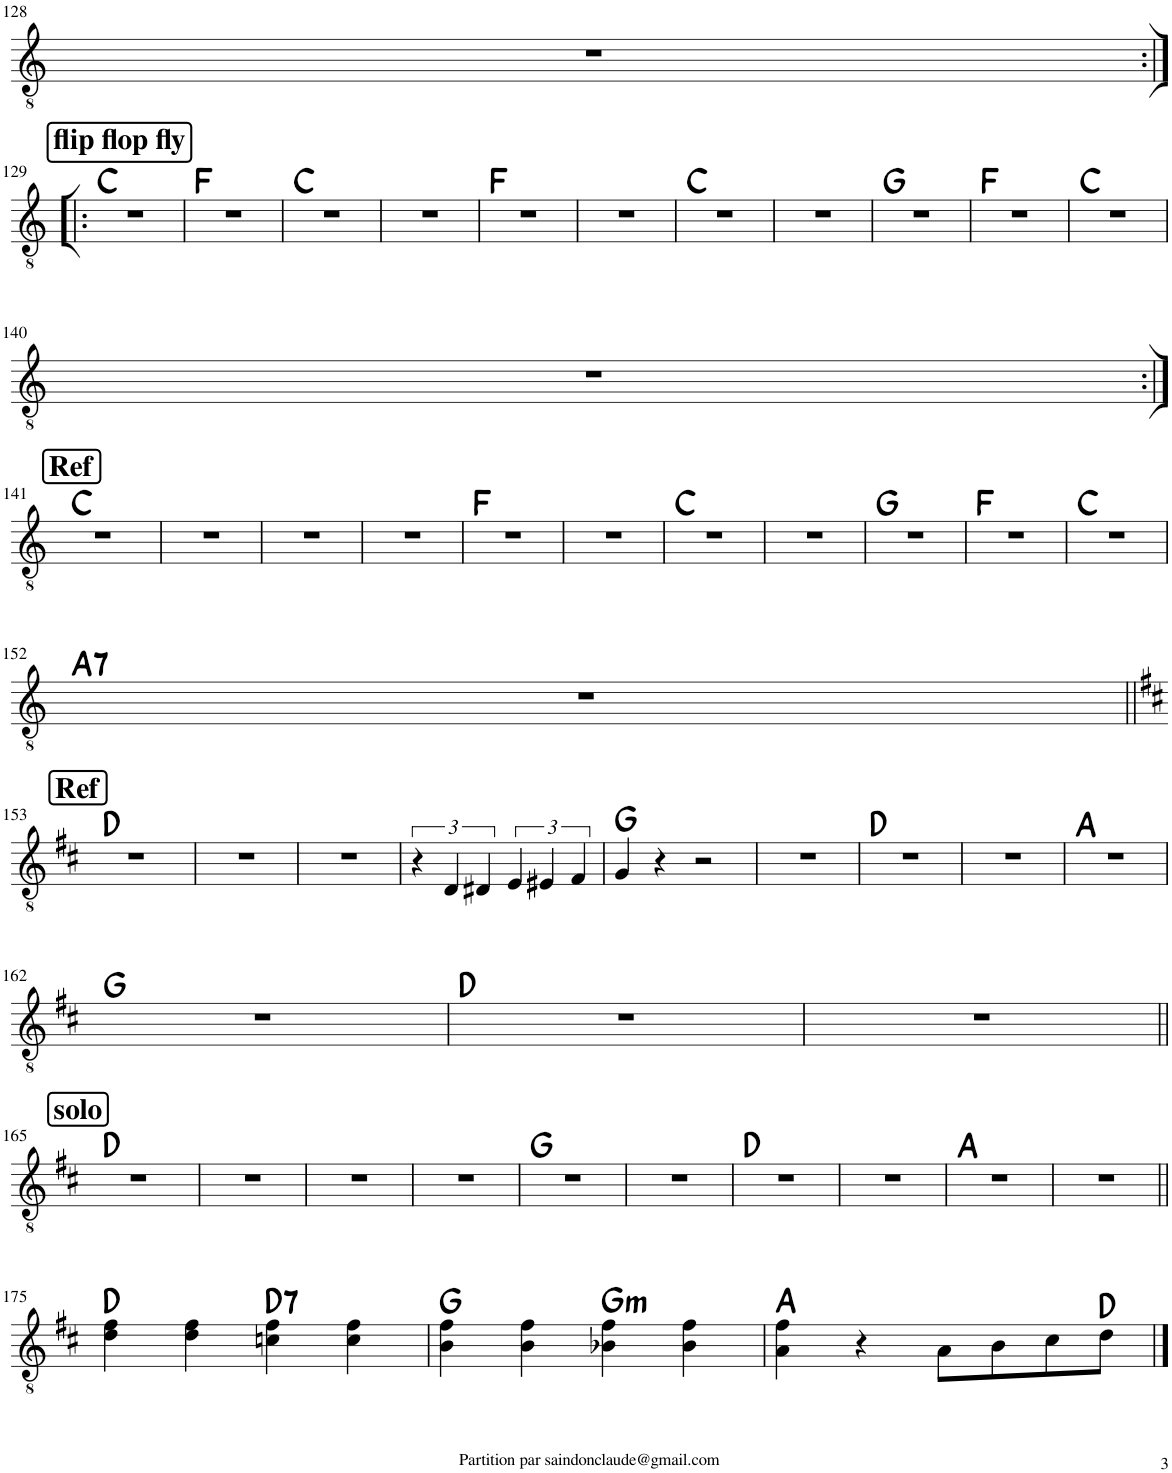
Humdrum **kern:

**kern	**harte
*part1	*part1
*staff1	*
*I"Classical Guitar	*
*I'Guit.	*
!!LO:PB:g=z
*clefGv2	*
*k[]	*
*M4/4	*
=128	=128
1r	.
!!LO:LB:g=z
!!LO:REH:place=s1:a:B:rj:fs=14:t=flip flop fly
=129:|!|:	=129:|!|:
1r	C:maj
=130	=130
1r	F:maj
=131	=131
1r	C:maj
=132	=132
1r	.
=133	=133
1r	F:maj
=134	=134
1r	.
=135	=135
1r	C:maj
=136	=136
1r	.
=137	=137
1r	G:maj
=138	=138
1r	F:maj
=139	=139
1r	C:maj
!!LO:LB:g=z
=140	=140
1r	.
!!LO:LB:g=z
!!LO:REH:place=s1:a:B:rj:fs=14:t=Ref
=141:|!	=141:|!
1r	C:maj
=142	=142
1r	.
=143	=143
1r	.
=144	=144
1r	.
=145	=145
1r	F:maj
=146	=146
1r	.
=147	=147
1r	C:maj
=148	=148
1r	.
=149	=149
1r	G:maj
=150	=150
1r	F:maj
=151	=151
1r	C:maj
!!LO:LB:g=z
=152	=152
!	!LO:H:kt=7
1r	A:7
!!LO:LB:g=z
!!LO:REH:place=s1:a:B:rj:fs=14:t=Ref
=153||	=153||
*k[f#c#]	*
1r	D:maj
=154	=154
1r	.
=155	=155
1r	.
=156	=156
6r	.
6D/	.
6D#X/	.
6E/	.
6E#X/	.
6F#/	.
=157	=157
4G/	G:maj
4r	.
2r	.
=158	=158
1r	.
=159	=159
1r	D:maj
=160	=160
1r	.
=161	=161
1r	A:maj
!!LO:LB:g=z
=162	=162
1r	G:maj
=163	=163
1r	D:maj
=164	=164
1r	.
!!LO:LB:g=z
!!LO:REH:place=s1:a:B:rj:fs=14:t=solo
=165||	=165||
1r	D:maj
=166	=166
1r	.
=167	=167
1r	.
=168	=168
1r	.
=169	=169
1r	G:maj
=170	=170
1r	.
=171	=171
1r	D:maj
=172	=172
1r	.
=173	=173
1r	A:maj
=174	=174
1r	.
!!LO:LB:g=z
=175||	=175||
4d\ 4f#\	D:maj
4d\ 4f#\	.
!	!LO:H:kt=7
4cn\ 4f#\	D:7
4c\ 4f#\	.
=176	=176
4B\ 4f#\	G:maj
4B\ 4f#\	.
!	!LO:H:kt=m
4B-X\ 4f#\	G:min
4B-\ 4f#\	.
=177	=177
4A\ 4f#\	A:maj
4r	.
8A\L	.
8B\	.
8c#\	.
8d\J	D:maj
==	==
*-	*-
